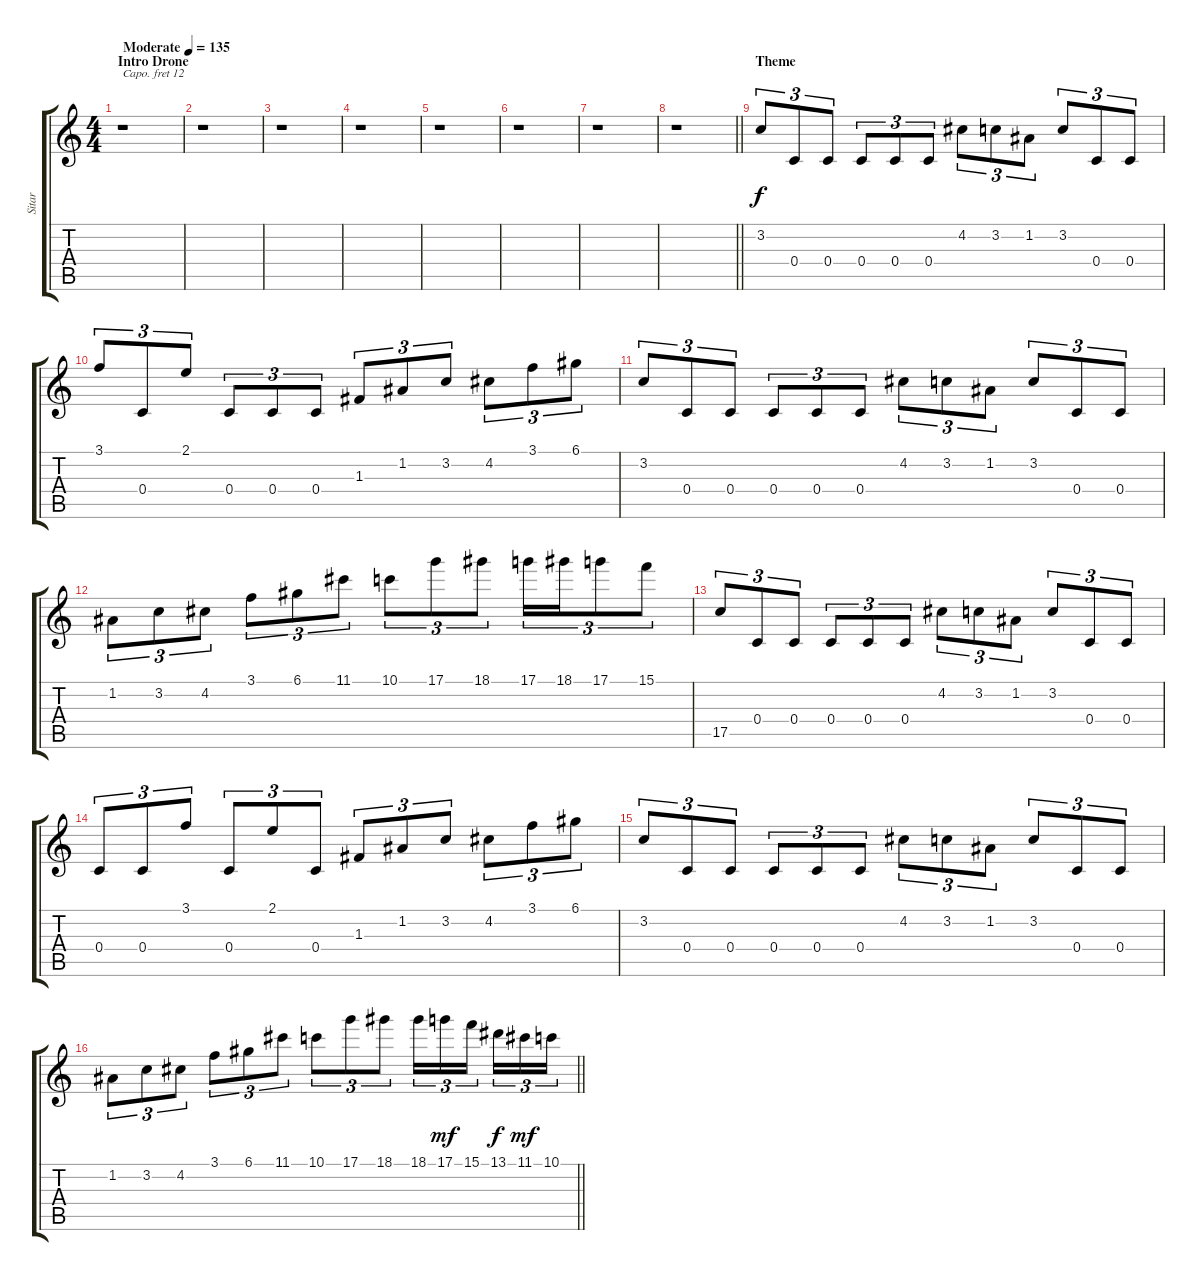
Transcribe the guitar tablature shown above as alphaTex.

\track ("Sitar" "Sitar") {instrument sitar}
\staff {score tabs}
\capo 12
\tuning (D4 A3 F3 C3 G2 C2) {hide}
\ts (4 4)
\section ("" "Intro Drone")
\tempo (135 "Moderate")
\clef g2
\ks c
r.1{dy f instrument sitar} |
r.1 |
r.1 |
r.1 |
r.1 |
r.1 |
r.1 |
\barLineRight lightlight
r.1 |
\section ("" "Theme")
3.2.8{tu (3 2)} 0.4.8{tu (3 2)} 0.4.8{tu (3 2)} 0.4.8{tu (3 2)} 0.4.8{tu (3 2)} 0.4.8{tu (3 2)} 4.2.8{tu (3 2)} 3.2.8{tu (3 2)} 1.2.8{tu (3 2)} 3.2.8{tu (3 2)} 0.4.8{tu (3 2)} 0.4.8{tu (3 2)} |
3.1.8{tu (3 2)} 0.4.8{tu (3 2)} 2.1.8{tu (3 2)} 0.4.8{tu (3 2)} 0.4.8{tu (3 2)} 0.4.8{tu (3 2)} 1.3.8{tu (3 2)} 1.2.8{tu (3 2)} 3.2.8{tu (3 2)} 4.2.8{tu (3 2)} 3.1.8{tu (3 2)} 6.1.8{tu (3 2)} |
3.2.8{tu (3 2)} 0.4.8{tu (3 2)} 0.4.8{tu (3 2)} 0.4.8{tu (3 2)} 0.4.8{tu (3 2)} 0.4.8{tu (3 2)} 4.2.8{tu (3 2)} 3.2.8{tu (3 2)} 1.2.8{tu (3 2)} 3.2.8{tu (3 2)} 0.4.8{tu (3 2)} 0.4.8{tu (3 2)} |
1.2.8{tu (3 2)} 3.2.8{tu (3 2)} 4.2.8{tu (3 2)} 3.1.8{tu (3 2)} 6.1.8{tu (3 2)} 11.1.8{tu (3 2)} 10.1.8{tu (3 2)} 17.1.8{tu (3 2)} 18.1.8{tu (3 2)} 17.1.16{tu (3 2)} 18.1.16{tu (3 2)} 17.1.8{tu (3 2)} 15.1.8{tu (3 2)} |
17.5.8{tu (3 2)} 0.4.8{tu (3 2)} 0.4.8{tu (3 2)} 0.4.8{tu (3 2)} 0.4.8{tu (3 2)} 0.4.8{tu (3 2)} 4.2.8{tu (3 2)} 3.2.8{tu (3 2)} 1.2.8{tu (3 2)} 3.2.8{tu (3 2)} 0.4.8{tu (3 2)} 0.4.8{tu (3 2)} |
0.4.8{tu (3 2)} 0.4.8{tu (3 2)} 3.1.8{tu (3 2)} 0.4.8{tu (3 2)} 2.1.8{tu (3 2)} 0.4.8{tu (3 2)} 1.3.8{tu (3 2)} 1.2.8{tu (3 2)} 3.2.8{tu (3 2)} 4.2.8{tu (3 2)} 3.1.8{tu (3 2)} 6.1.8{tu (3 2)} |
3.2.8{tu (3 2)} 0.4.8{tu (3 2)} 0.4.8{tu (3 2)} 0.4.8{tu (3 2)} 0.4.8{tu (3 2)} 0.4.8{tu (3 2)} 4.2.8{tu (3 2)} 3.2.8{tu (3 2)} 1.2.8{tu (3 2)} 3.2.8{tu (3 2)} 0.4.8{tu (3 2)} 0.4.8{tu (3 2)} |
\barLineRight lightlight
1.2.8{tu (3 2)} 3.2.8{tu (3 2)} 4.2.8{tu (3 2)} 3.1.8{tu (3 2)} 6.1.8{tu (3 2)} 11.1.8{tu (3 2)} 10.1.8{tu (3 2)} 17.1.8{tu (3 2)} 18.1.8{tu (3 2)} 18.1.16{tu (3 2)} 17.1.16{tu (3 2) dy mf} 15.1.16{tu (3 2) beam splitsecondary} 13.1.16{tu (3 2) dy f} 11.1.16{tu (3 2) dy mf} 10.1.16{tu (3 2)}
